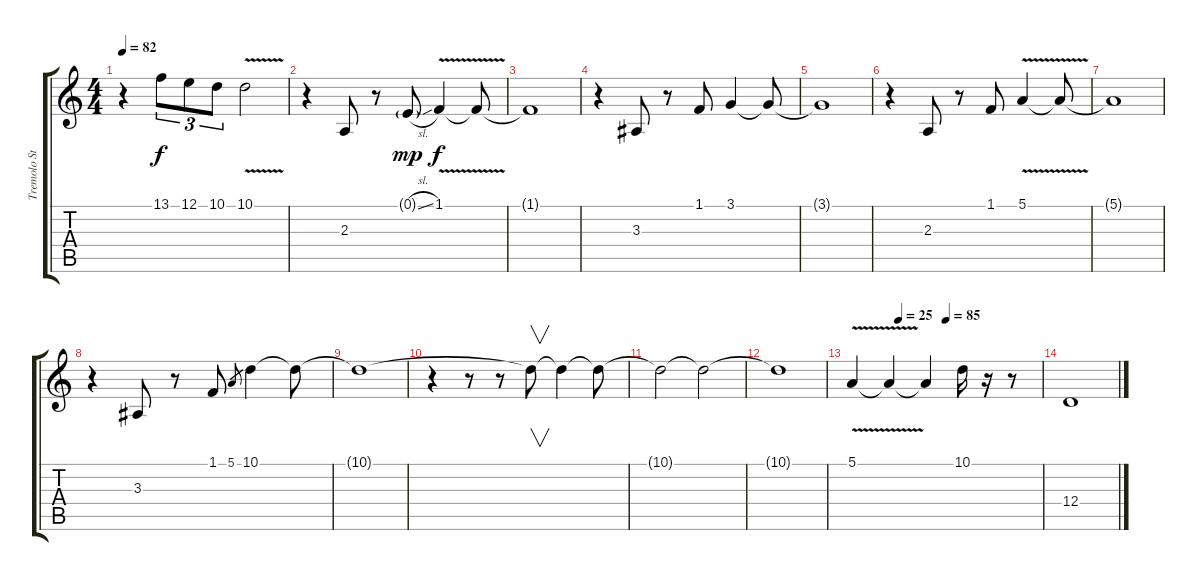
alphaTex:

\track ("Tremolo Strings" "Tremolo St") {instrument synthbrass1}
\staff {score tabs}
\tuning (E4 B3 G3 D3 A2 E2) {hide}
\ts (4 4)
\tempo 82
\clef g2
\ks c
r.4{dy f} 13.1.8{tu (3 2)} 12.1.8{tu (3 2)} 10.1.8{tu (3 2)} 10.1{v}.2 |
r.4{instrument synthbrass1} 2.3.8 r.8 0.1{sl g}.8{dy mp} 1.1{v}.4{dy f} 1.1{t}.8 |
1.1{t}.1 |
r.4 3.3.8 r.8 1.1.8 3.1.4 3.1{t}.8 |
3.1{t}.1 |
r.4 2.3.8 r.8 1.1.8 5.1{v}.4 5.1{t}.8 |
5.1{t}.1 |
r.4 3.3.8 r.8 1.1.8 5.1.8{gr} 10.1.4{volume 13} 10.1{t}.8 |
10.1{t}.1 |
r.4 r.8 r.8 10.1{t}.8{v} 10.1{t}.4 10.1{t}.8 |
10.1{t}.2 10.1{t}.2 |
10.1{t}.1 |
\tempo (25 0.25)
\tempo (85 0.5)
5.1{v}.4 5.1{t}.4 5.1{t}.4 10.1.16 r.16{volume 0} r.8 |
12.4.1{volume 11}
